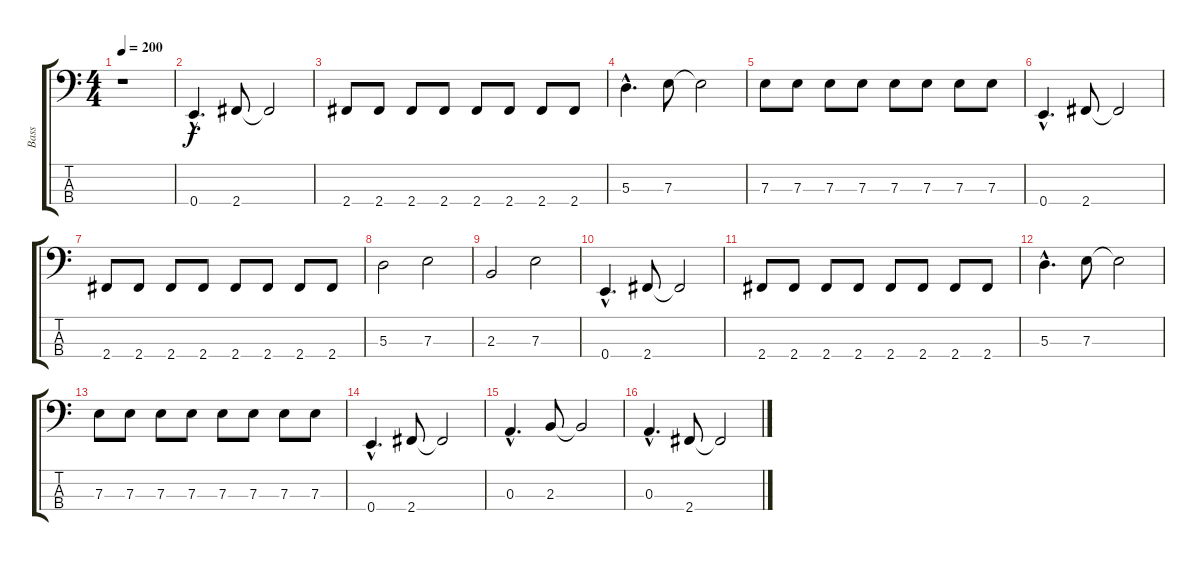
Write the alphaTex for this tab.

\track ("Bass" "Bass") {instrument electricbasspick}
\staff {score tabs}
\tuning (G2 D2 A1 E1) {hide}
\ts (4 4)
\tempo 200
\clef f4
\ks c
r.1{dy f} |
0.4{hac}.4{d} 2.4.8 2.4{t}.2 |
2.4.8 2.4.8 2.4.8 2.4.8 2.4.8 2.4.8 2.4.8 2.4.8 |
5.3{hac}.4{d} 7.3.8 7.3{t}.2 |
7.3.8 7.3.8 7.3.8 7.3.8 7.3.8 7.3.8 7.3.8 7.3.8 |
0.4{hac}.4{d} 2.4.8 2.4{t}.2 |
2.4.8 2.4.8 2.4.8 2.4.8 2.4.8 2.4.8 2.4.8 2.4.8 |
5.3.2 7.3.2 |
2.3.2 7.3.2 |
0.4{hac}.4{d} 2.4.8 2.4{t}.2 |
2.4.8 2.4.8 2.4.8 2.4.8 2.4.8 2.4.8 2.4.8 2.4.8 |
5.3{hac}.4{d} 7.3.8 7.3{t}.2 |
7.3.8 7.3.8 7.3.8 7.3.8 7.3.8 7.3.8 7.3.8 7.3.8 |
0.4{hac}.4{d} 2.4.8 2.4{t}.2 |
0.3{hac}.4{d} 2.3.8 2.3{t}.2 |
0.3{hac}.4{d} 2.4.8 2.4{t}.2
